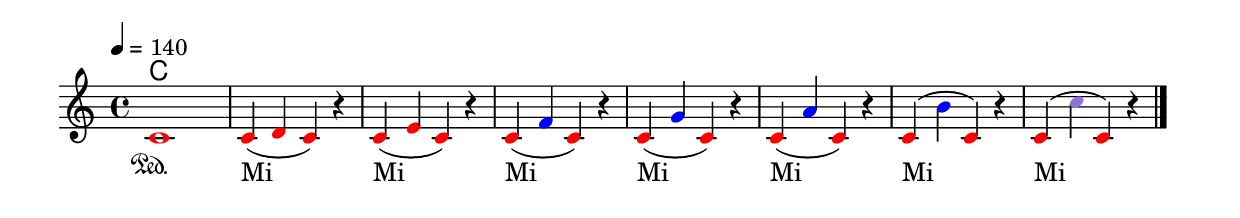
\version "2.19.49"
%Association list of pitches to colors.
#(define color-mapping
  (list
    (cons (ly:make-pitch -1 0 -1/2) (x11-color 'orange))
    (cons (ly:make-pitch -1 0 0) (x11-color 'orange))
    (cons (ly:make-pitch -1 0 1/2) (x11-color 'orange))
    (cons (ly:make-pitch -1 1 -1/2) (x11-color 'orange))
    (cons (ly:make-pitch -1 1 0) (x11-color 'orange))
    (cons (ly:make-pitch -1 1 1/2) (x11-color 'orange))
    (cons (ly:make-pitch -1 2 -1/2) (x11-color 'orange))
    (cons (ly:make-pitch -1 2 0) (x11-color 'orange))
    (cons (ly:make-pitch -1 2 1/2) (x11-color 'orange))
    (cons (ly:make-pitch -1 3 -1/2) (x11-color 'DarkGreen))
    (cons (ly:make-pitch -1 3 0) (x11-color 'DarkGreen))
    (cons (ly:make-pitch -1 3 1/2) (x11-color 'DarkGreen))
    (cons (ly:make-pitch -1 4 -1/2) (x11-color 'DarkGreen))
    (cons (ly:make-pitch -1 4 0) (x11-color 'DarkGreen))
    (cons (ly:make-pitch -1 4 1/2) (x11-color 'DarkGreen))
    (cons (ly:make-pitch -1 5 -1/2) (x11-color 'DarkGreen))
    (cons (ly:make-pitch -1 5 0) (x11-color 'DarkGreen))
    (cons (ly:make-pitch -1 5 1/2) (x11-color 'DarkGreen))
    (cons (ly:make-pitch -1 6 -1/2) (x11-color 'DarkGreen))
    (cons (ly:make-pitch -1 6 0) (x11-color 'DarkGreen))
    (cons (ly:make-pitch -1 6 1/2) (x11-color 'DarkGreen))
    (cons (ly:make-pitch 0 0 -1/2) (x11-color 'red))
    (cons (ly:make-pitch 0 0 0) (x11-color 'red))
    (cons (ly:make-pitch 0 0 1/2) (x11-color 'red))
    (cons (ly:make-pitch 0 1 -1/2) (x11-color 'red))
    (cons (ly:make-pitch 0 1 0) (x11-color 'red))
    (cons (ly:make-pitch 0 1 1/2) (x11-color 'red))
    (cons (ly:make-pitch 0 2 -1/2) (x11-color 'red))
    (cons (ly:make-pitch 0 2 0) (x11-color 'red))
    (cons (ly:make-pitch 0 2 1/2) (x11-color 'red))
    (cons (ly:make-pitch 0 3 -1/2) (x11-color 'blue))
    (cons (ly:make-pitch 0 3 0) (x11-color 'blue))
    (cons (ly:make-pitch 0 3 1/2) (x11-color 'blue))
    (cons (ly:make-pitch 0 4 -1/2) (x11-color 'blue))
    (cons (ly:make-pitch 0 4 0) (x11-color 'blue))
    (cons (ly:make-pitch 0 4 1/2) (x11-color 'blue))
    (cons (ly:make-pitch 0 5 -1/2) (x11-color 'blue))
    (cons (ly:make-pitch 0 5 0) (x11-color 'blue))
    (cons (ly:make-pitch 0 5 1/2) (x11-color 'blue))
    (cons (ly:make-pitch 0 6 -1/2) (x11-color 'blue))
    (cons (ly:make-pitch 0 6 0) (x11-color 'blue))
    (cons (ly:make-pitch 0 6 1/2) (x11-color 'blue))
    (cons (ly:make-pitch 1 0 -1/2) (x11-color 'MediumPurple))
    (cons (ly:make-pitch 1 0 0) (x11-color 'MediumPurple))
    (cons (ly:make-pitch 1 0 1/2) (x11-color 'MediumPurple))
    (cons (ly:make-pitch 1 1 -1/2) (x11-color 'MediumPurple))
    (cons (ly:make-pitch 1 1 0) (x11-color 'MediumPurple))
    (cons (ly:make-pitch 1 1 1/2) (x11-color 'MediumPurple))
    (cons (ly:make-pitch 1 2 -1/2) (x11-color 'MediumPurple))
    (cons (ly:make-pitch 1 2 0) (x11-color 'MediumPurple))
    (cons (ly:make-pitch 1 2 1/2) (x11-color 'MediumPurple))
    (cons (ly:make-pitch 1 3 -1/2) (x11-color 'DeepPink))
    (cons (ly:make-pitch 1 3 0) (x11-color 'DeepPink))
    (cons (ly:make-pitch 1 3 1/2) (x11-color 'DeepPink))
    (cons (ly:make-pitch 1 4 -1/2) (x11-color 'DeepPink))
    (cons (ly:make-pitch 1 4 0) (x11-color 'DeepPink))
    (cons (ly:make-pitch 1 4 1/2) (x11-color 'DeepPink))
    (cons (ly:make-pitch 1 5 -1/2) (x11-color 'DeepPink))
    (cons (ly:make-pitch 1 5 0) (x11-color 'DeepPink))
    (cons (ly:make-pitch 1 5 1/2) (x11-color 'DeepPink))
    (cons (ly:make-pitch 1 6 -1/2) (x11-color 'DeepPink))
    (cons (ly:make-pitch 1 6 0) (x11-color 'DeepPink))
    (cons (ly:make-pitch 1 6 1/2) (x11-color 'DeepPink))))

%Compare pitch and alteration (not octave).
#(define (pitch-equals? p1 p2)
  (and
    (= (ly:pitch-octave p1) (ly:pitch-octave p2))
    (= (ly:pitch-alteration p1) (ly:pitch-alteration p2))
    (= (ly:pitch-notename p1) (ly:pitch-notename p2))))

#(define (pitch-to-color pitch)
  (let ((color (assoc pitch color-mapping pitch-equals?)))
    (if color
      (cdr color))))

#(define (color-notehead grob)
  (pitch-to-color
    (ly:event-property (event-cause grob) 'pitch)))

\include "articulate.ly"
\version "2.19.50"

\header {
}

voicetrainerTempo = 140
voicetrainerKey = c
voicetrainerSound = "Mi"

% sheetonly start
global= {
  \time 4/4
}
% sheetonly end
% midionly start
global= {
  \tempo 4=\voicetrainerTempo \time 4/4
}
% midionly end

exercise = {
  \override NoteHead #'color = #color-notehead
  \transpose c \voicetrainerKey \relative c' {
    \key c \major
    c1\sustainOn |
    c4( d c ) r |
    c( e c ) r |
    c( f c ) r |
    c( g' c, ) r |
    c( a' c, ) r |
    c( b' c, ) r |
    c( c' c, ) r |
    \bar "|."
  }
}

% sheetonly start
\book {
  \score {
    <<
      \new ChordNames { \chordmode { \transpose c \voicetrainerKey { c }}}
      \new Staff = "voice" <<
        \global
        \exercise
        \addlyrics {
          \skip 1 \repeat unfold 7 { \voicetrainerSound }
        }
      >>
    >>
    \layout {
      \context {
        \Staff \RemoveEmptyStaves
        \override VerticalAxisGroup #'remove-first = ##t
      }
    }
  }
  \paper{
    #(set-paper-size "a5landscape")
    indent=0\mm
    line-width=190\mm
    oddFooterMarkup=##f
    oddHeaderMarkup=##f
    bookTitleMarkup = ##f
    scoreTitleMarkup = ##f
  }
}
% sheetonly end
% midionly start

\book {
  \score {
    \unfoldRepeats \articulate <<
      \new Staff = "voice" <<
        \set Staff.midiInstrument = "acoustic grand"
        \global
        \exercise
      >>
    >>
    \midi {
    }
  }
}
% midionly end



